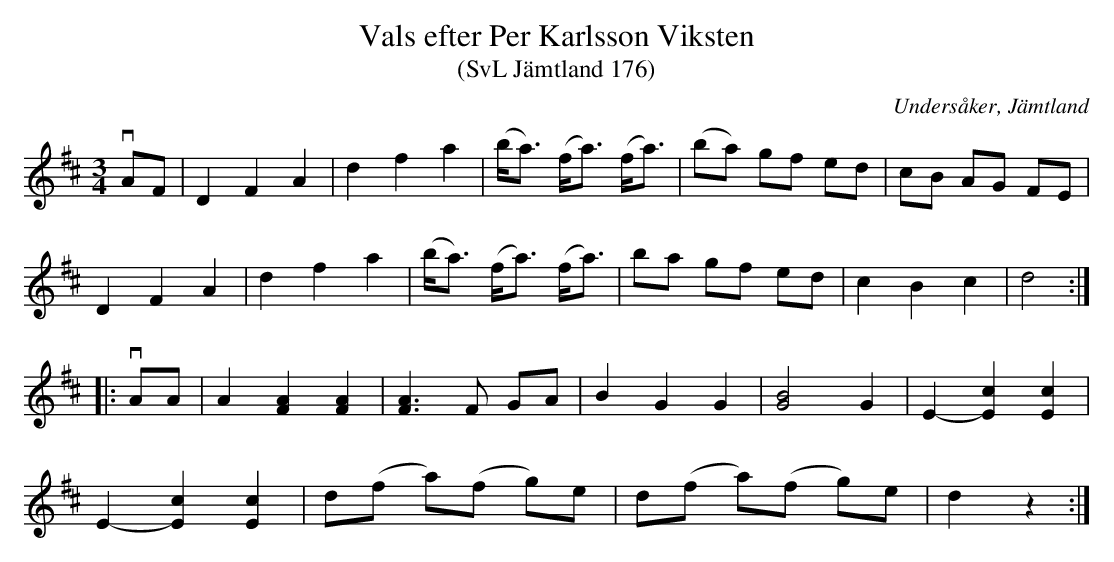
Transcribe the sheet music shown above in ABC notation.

X:1
T:Vals efter Per Karlsson Viksten
T:(SvL Jämtland 176)
O:Undersåker, Jämtland
M:3/4
L:1/8
K:D
vAF|D2 F2 A2|d2 f2 a2|(b<a) (f<a) (f<a)|(ba) gf ed|cB AG FE|
D2 F2 A2|d2 f2 a2|(b<a) (f<a) (f<a)|ba gf ed|c2 B2 c2|d4:|
|:vAA|A2 [FA]2 [FA]2|[FA]3 F GA|B2 G2 G2|[GB]4 G2|E2- [cE]2 [cE]2|
E2- [cE]2 [cE]2|d(f a)(f g)e|d(f a)(f g)e|d2 z2:|
